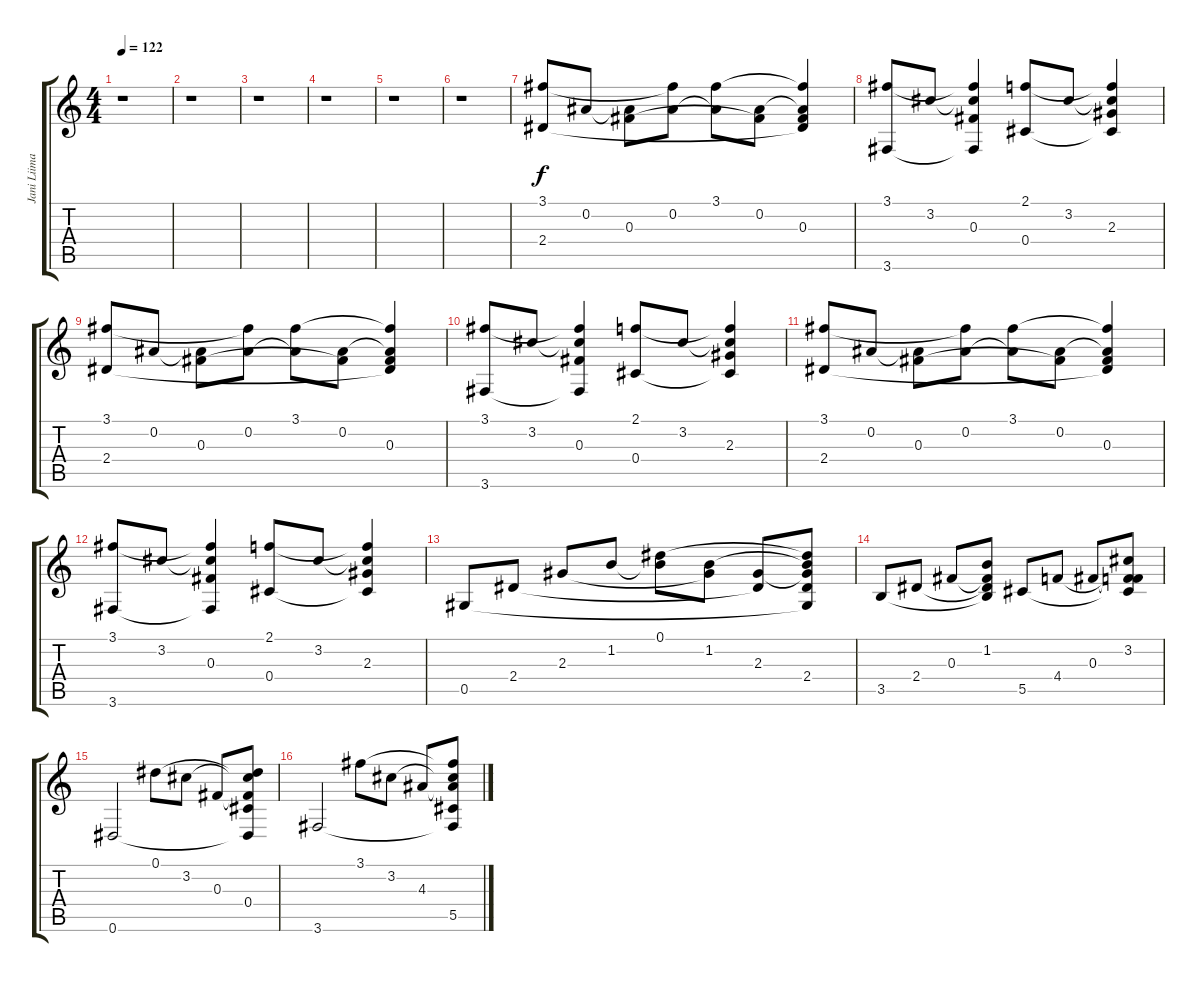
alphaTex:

\track ("Jani Liimatainen" "Jani Liima") {instrument electricguitarclean}
\staff {score tabs}
\tuning (Eb4 Bb3 Gb3 Db3 Ab2 Eb2) {hide}
\ts (4 4)
\tempo 122
\clef g2
\ks c
r.1{dy f} |
r.1 |
r.1 |
r.1 |
r.1 |
r.1 |
(3.1 2.4).8 0.2.8 (0.2{t} 0.3).8 (3.1{t} 0.2).8 (3.1 0.2{t}).8 (0.2 0.3{t}).8 (3.1{t} 0.2{t} 0.3 2.4{t}).4 |
(3.1 3.6).8 3.2.8 (3.1{t} 3.2{t} 0.3 3.6{t}).4 (2.1 0.4).8 3.2.8 (2.1{t} 3.2{t} 2.3 0.4{t}).4 |
(3.1 2.4).8 0.2.8 (0.2{t} 0.3).8 (3.1{t} 0.2).8 (3.1 0.2{t}).8 (0.2 0.3{t}).8 (3.1{t} 0.2{t} 0.3 2.4{t}).4 |
(3.1 3.6).8 3.2.8 (3.1{t} 3.2{t} 0.3 3.6{t}).4 (2.1 0.4).8 3.2.8 (2.1{t} 3.2{t} 2.3 0.4{t}).4 |
(3.1 2.4).8 0.2.8 (0.2{t} 0.3).8 (3.1{t} 0.2).8 (3.1 0.2{t}).8 (0.2 0.3{t}).8 (3.1{t} 0.2{t} 0.3 2.4{t}).4 |
(3.1 3.6).8 3.2.8 (3.1{t} 3.2{t} 0.3 3.6{t}).4 (2.1 0.4).8 3.2.8 (2.1{t} 3.2{t} 2.3 0.4{t}).4 |
0.5.8 2.4.8 2.3.8 1.2.8 (0.1 1.2{t}).8 (1.2 2.3{t}).8 (2.3 2.4{t}).8 (0.1{t} 1.2{t} 2.3{t} 2.4 0.5{t}).8 |
3.5.8 2.4.8 0.3.8 (1.2 0.3{t} 2.4{t} 3.5{t}).8 5.5.8 4.4.8 0.3.8 (3.2 0.3{t} 4.4{t} 5.5{t}).8 |
0.6.2 0.1.8 3.2.8 0.3.8 (0.1{t} 3.2{t} 0.3{t} 0.4 0.6{t}).8 |
3.6.2 3.1.8 3.2.8 4.3.8 (3.1{t} 3.2{t} 4.3{t} 5.5 3.6{t}).8
